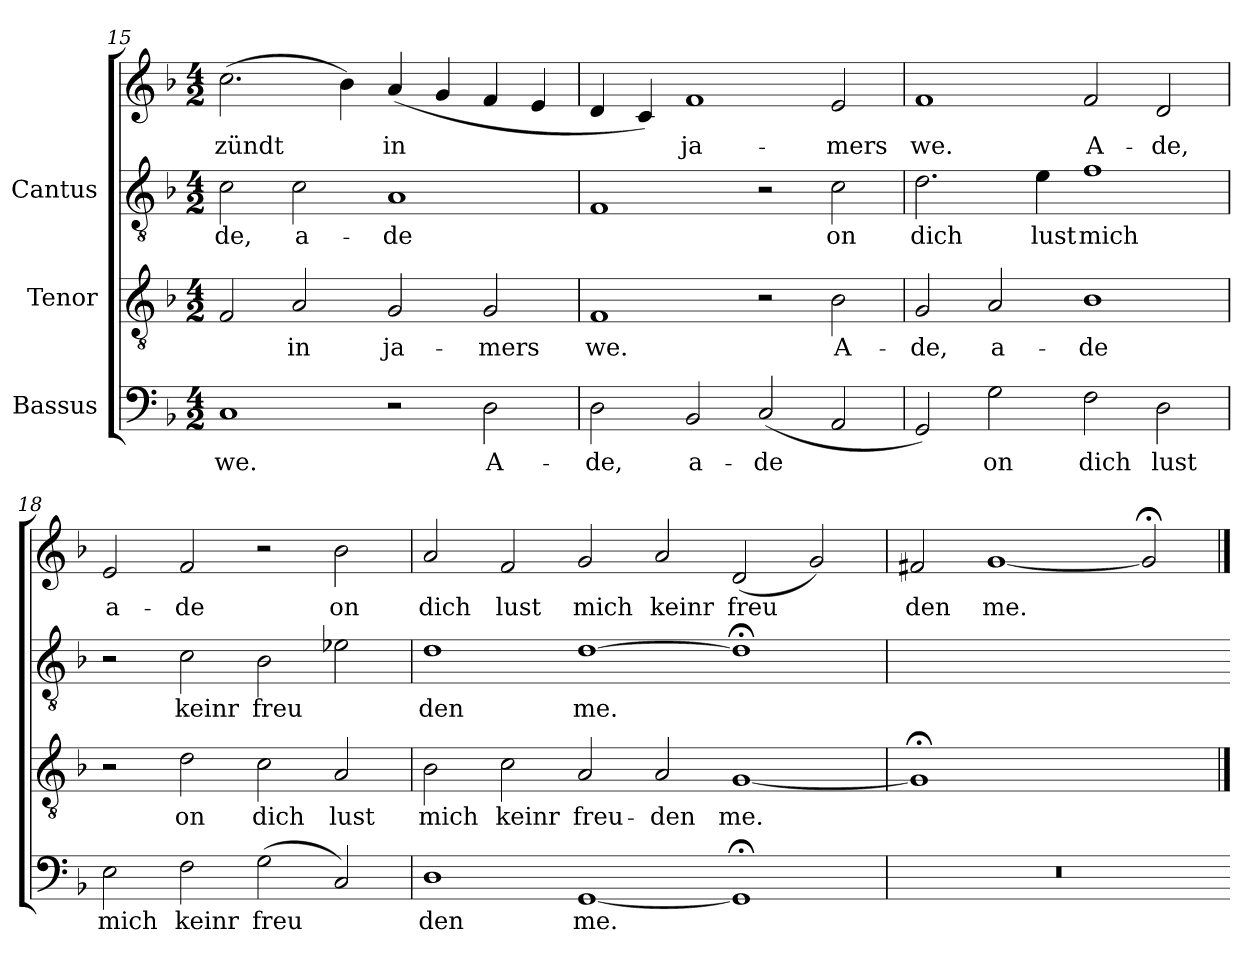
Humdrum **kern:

**kern	**text	**kern	**text	**kern	**text	**kern	**text
*part3	*part3	*part2	*part2	*part1	*part1	*part1	*part1
*staff4	*staff4	*staff3	*staff3	*staff2	*staff2	*staff1	*staff1
*I"Bassus	*	*I"Tenor	*	*I"Cantus	*	*	*
*clefF4	*	*clefGv2	*	*clefGv2	*	*clefG2	*
*k[b-]	*	*k[b-]	*	*k[b-]	*	*k[b-]	*
*F:	*	*F:	*	*F:	*	*F:	*
*M4/2	*	*M4/2	*	*M4/2	*	*M4/2	*
=15	=15	=15	=15	=15	=15	=15	=15
!	!LO:LY:b:cj	!	!LO:LY:b:cj	!	!LO:LY:b:cj	!	!LO:LY:b:cj
1C	we.	2F/	.	2c\	de,	(>2.cc\	-zündt
!	!	!	!LO:LY:b:cj	!	!LO:LY:b:cj	!	!
.	.	2A/	in	2c\	a-	.	.
!	!	!	!	!	!	!	!LO:LY:b:cj
.	.	.	.	.	.	4b-\)	.
!	!	!	!LO:LY:b:cj	!	!LO:LY:b:cj	!	!LO:LY:b:cj
2r	.	2G/	ja-	1A	-de	(<4a/	in
!	!	!	!	!	!	!	!LO:LY:b:cj
.	.	.	.	.	.	4g/	.
!	!LO:LY:b:cj	!	!LO:LY:b:cj	!	!	!	!LO:LY:b:cj
2D\	A-	2G/	-mers	.	.	4f/	.
!	!	!	!	!	!	!	!LO:LY:b:cj
.	.	.	.	.	.	4e/	.
!!LO:LB:g=z
=16	=16	=16	=16	=16	=16	=16	=16
!	!LO:LY:b:cj	!	!LO:LY:b:cj	!	!LO:LY:b:cj	!	!LO:LY:b:cj
2D\	-de,	1F	we.	1F	.	4d/	.
!	!	!	!	!	!	!	!LO:LY:b:cj
.	.	.	.	.	.	4c/)	.
!	!LO:LY:b:cj	!	!	!	!	!	!LO:LY:b:cj
2BB-/	a-	.	.	.	.	1f	ja-
!	!LO:LY:b:cj	!	!	!	!	!	!
(<2C/	-de	2r	.	2r	.	.	.
!	!LO:LY:b:cj	!	!LO:LY:b:cj	!	!LO:LY:b:cj	!	!LO:LY:b:cj
2AA/	.	2B-\	A-	2c\	on	2e/	-mers
=17	=17	=17	=17	=17	=17	=17	=17
!	!LO:LY:b:cj	!	!LO:LY:b:cj	!	!LO:LY:b:cj	!	!LO:LY:b:cj
2GG/)	.	2G/	-de,	2.d\	dich	1f	we.
!	!LO:LY:b:cj	!	!LO:LY:b:cj	!	!	!	!
2G\	on	2A/	a-	.	.	.	.
!	!	!	!	!	!LO:LY:b:cj	!	!
.	.	.	.	4e\	lust	.	.
!	!LO:LY:b:cj	!	!LO:LY:b:cj	!	!LO:LY:b:cj	!	!LO:LY:b:cj
2F\	dich	1B-	-de	1f	mich	2f/	A-
!	!LO:LY:b:cj	!	!	!	!	!	!LO:LY:b:cj
2D\	lust	.	.	.	.	2d/	-de,
!!LO:LB:g=z
=18	=18	=18	=18	=18	=18	=18	=18
!	!LO:LY:b:cj	!	!	!	!	!	!LO:LY:b:cj
2E\	mich	2r	.	2r	.	2e/	a-
!	!LO:LY:b:cj	!	!LO:LY:b:cj	!	!LO:LY:b:cj	!	!LO:LY:b:cj
2F\	keinr	2d\	on	2c\	keinr	2f/	-de
!	!LO:LY:b:cj	!	!LO:LY:b:cj	!	!LO:LY:b:cj	!	!
(>2G\	freu-	2c\	dich	2B-\	freu-	2r	.
!	!LO:LY:b:cj	!	!LO:LY:b:cj	!	!LO:LY:b:cj	!	!LO:LY:b:cj
2C/)	--	2A/	lust	2e-X\	--	2b-\	on
=19	=19	=19	=19	=19	=19	=19	=19
!	!LO:LY:b:cj	!	!LO:LY:b:cj	!	!LO:LY:b:cj	!	!LO:LY:b:cj
1D	-den	2B-\	mich	1d	-den	2a/	-dich
!	!	!	!LO:LY:b:cj	!	!	!	!LO:LY:b:cj
.	.	2c\	keinr	.	.	2f/	lust
!	!LO:LY:b:cj	!	!LO:LY:b:cj	!	!LO:LY:b:cj	!	!LO:LY:b:cj
[<1GG	me.	2A/	freu-	[>1d	me.	2g/	mich
!	!	!	!LO:LY:b:cj	!	!	!	!LO:LY:b:cj
.	.	2A/	-den	.	.	2a/	keinr
!	!LO:LY:b:cj	!	!LO:LY:b:cj	!	!LO:LY:b:cj	!	!LO:LY:b:cj
1GG;<]	.	[<1G	me.	1d;<]	.	(<2d/	freu-
!	!	!	!	!	!	!	!LO:LY:b:cj
.	.	.	.	.	.	2g/)	--
=20	=20	=20	=20	=20	=20	=20	=20
!	!	!	!	!	!	!	!LO:LY:b:cj
0r	.	1G;<]	.	0ryy	.	2f#X/	den
!	!	!	!	!	!	!	!LO:LY:b:cj
.	.	.	.	.	.	[<1g	me.
.	.	1ryy	.	.	.	.	.
!	!	!	!	!	!	!	!LO:LY:b:cj
.	.	.	.	.	.	2g;</]	.
=	==	==	==	==	==	==	==
*-	*-	*-	*-	*-	*-	*-	*-
